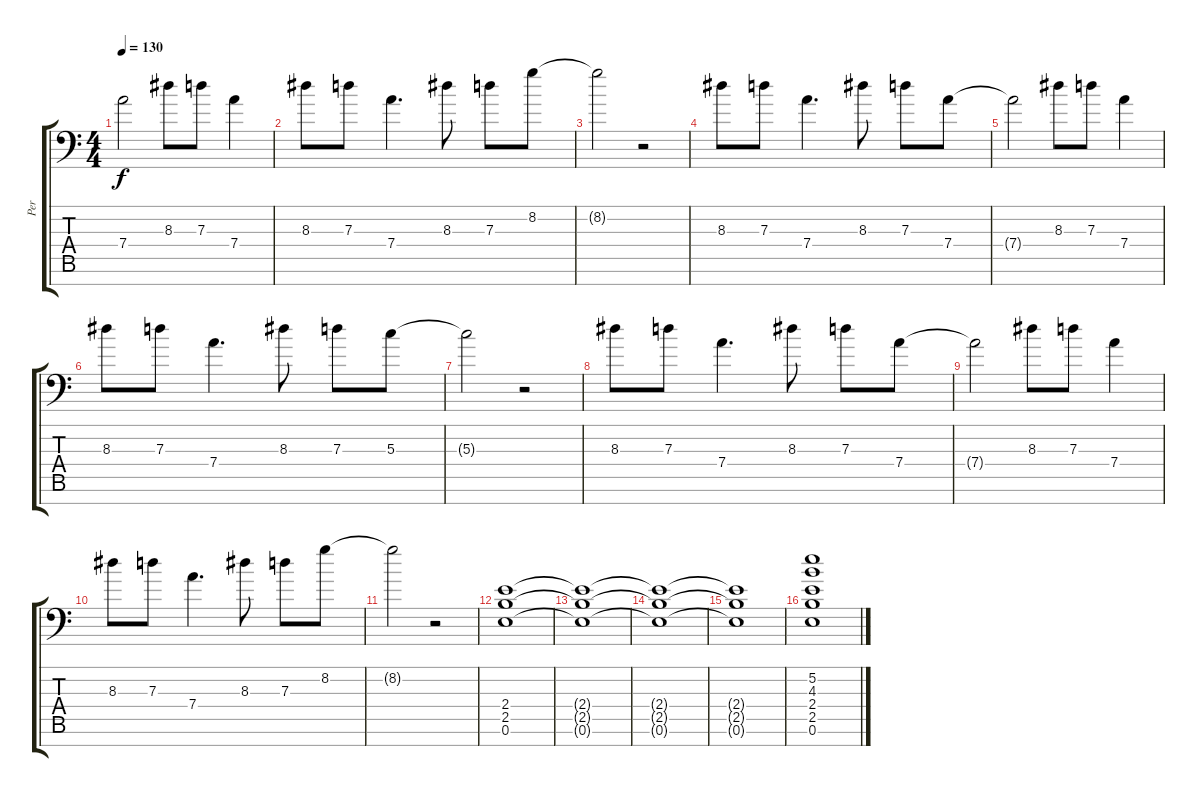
\track ("Per" "Per") {instrument distortionguitar}
\staff {score tabs}
\tuning (E4 B3 G3 D3 A2 E2 A1) {hide}
\ts (4 4)
\tempo 130
\clef f4
\ks c
7.4{t}.2{dy f} 8.3.8 7.3.8 7.4.4 |
8.3.8 7.3.8 7.4.4{d} 8.3.8 7.3.8 8.2.8 |
8.2{t}.2 r.2 |
8.3.8 7.3.8 7.4.4{d} 8.3.8 7.3.8 7.4.8 |
7.4{t}.2 8.3.8 7.3.8 7.4.4 |
8.3.8 7.3.8 7.4.4{d} 8.3.8 7.3.8 5.3.8 |
5.3{t}.2 r.2 |
8.3.8 7.3.8 7.4.4{d} 8.3.8 7.3.8 7.4.8 |
7.4{t}.2 8.3.8 7.3.8 7.4.4 |
8.3.8 7.3.8 7.4.4{d} 8.3.8 7.3.8 8.2.8 |
8.2{t}.2 r.2 |
(2.4 2.5 0.6).1 |
(2.4{t} 2.5{t} 0.6{t}).1 |
(2.4{t} 2.5{t} 0.6{t}).1 |
(2.4{t} 2.5{t} 0.6{t}).1 |
(5.2 4.3 2.4 2.5 0.6).1
